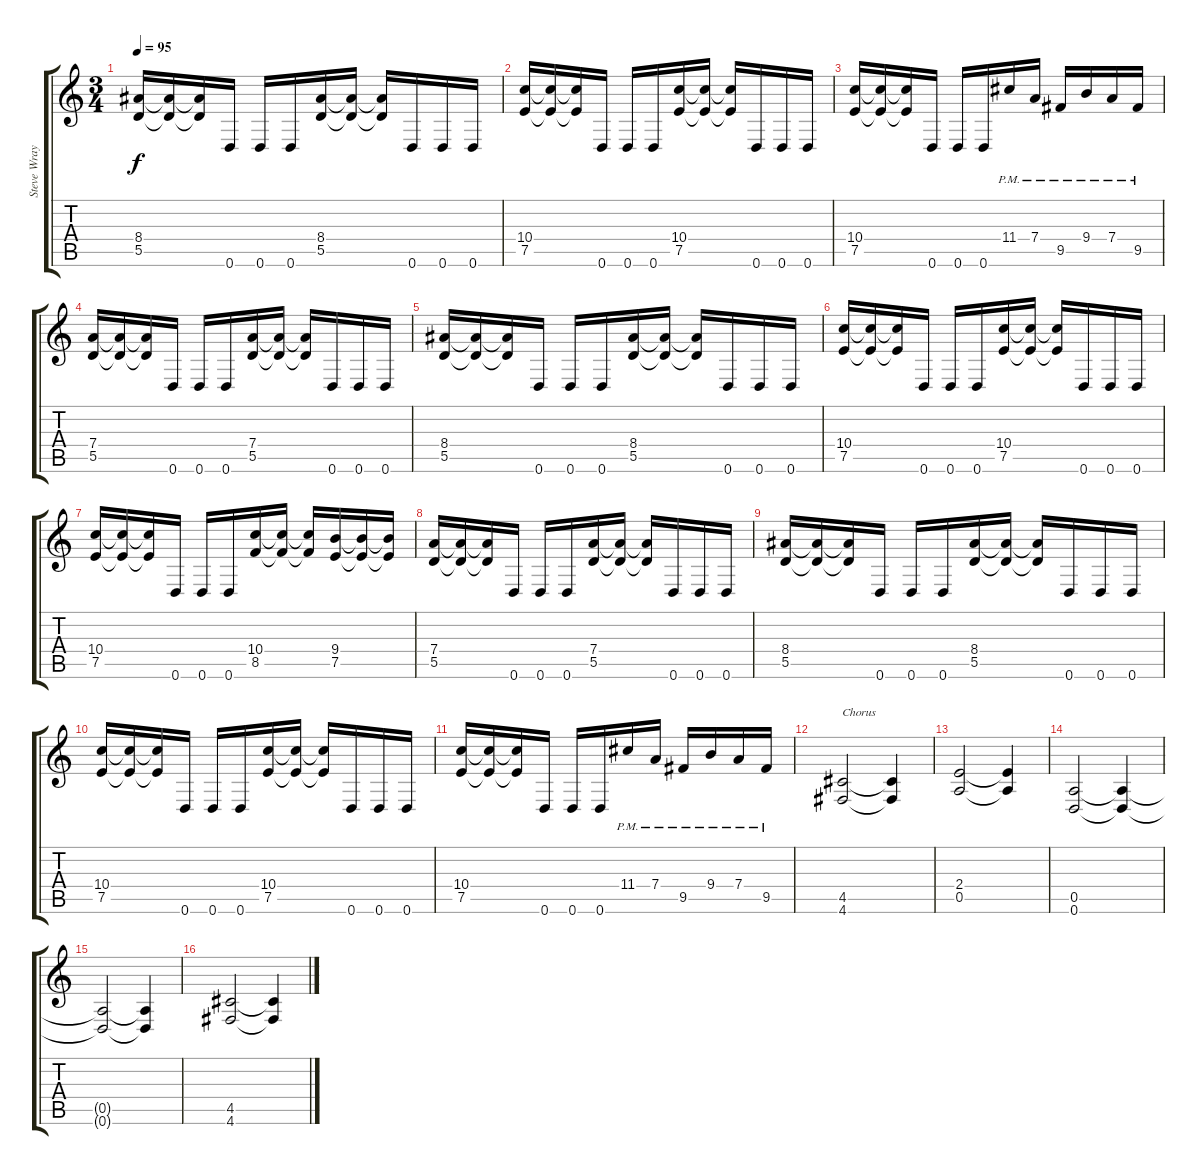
\track ("Steve Wray" "Steve Wray") {instrument distortionguitar}
\staff {score tabs}
\tuning (E4 B3 G3 D3 A2 D2) {hide}
\ts (3 4)
\tempo 95
\clef g2
\ks c
(8.4 5.5).16{dy f} (8.4{t} 5.5{t}).16 (8.4{t} 5.5{t}).16 0.6.16 0.6.16 0.6.16 (8.4 5.5).16 (8.4{t} 5.5{t}).16 (8.4{t} 5.5{t}).16 0.6.16 0.6.16 0.6.16 |
(10.4 7.5).16 (10.4{t} 7.5{t}).16 (10.4{t} 7.5{t}).16 0.6.16 0.6.16 0.6.16 (10.4 7.5).16 (10.4{t} 7.5{t}).16 (10.4{t} 7.5{t}).16 0.6.16 0.6.16 0.6.16 |
(10.4 7.5).16 (10.4{t} 7.5{t}).16 (10.4{t} 7.5{t}).16 0.6.16 0.6.16 0.6.16 11.4{pm}.16 7.4{pm}.16 9.5{pm}.16 9.4{pm}.16 7.4{pm}.16 9.5{pm}.16 |
(7.4 5.5).16 (7.4{t} 5.5{t}).16 (7.4{t} 5.5{t}).16 0.6.16 0.6.16 0.6.16 (7.4 5.5).16 (7.4{t} 5.5{t}).16 (7.4{t} 5.5{t}).16 0.6.16 0.6.16 0.6.16 |
(8.4 5.5).16 (8.4{t} 5.5{t}).16 (8.4{t} 5.5{t}).16 0.6.16 0.6.16 0.6.16 (8.4 5.5).16 (8.4{t} 5.5{t}).16 (8.4{t} 5.5{t}).16 0.6.16 0.6.16 0.6.16 |
(10.4 7.5).16 (10.4{t} 7.5{t}).16 (10.4{t} 7.5{t}).16 0.6.16 0.6.16 0.6.16 (10.4 7.5).16 (10.4{t} 7.5{t}).16 (10.4{t} 7.5{t}).16 0.6.16 0.6.16 0.6.16 |
(10.4 7.5).16 (10.4{t} 7.5{t}).16 (10.4{t} 7.5{t}).16 0.6.16 0.6.16 0.6.16 (10.4 8.5).16 (10.4{t} 8.5{t}).16 (10.4{t} 8.5{t}).16 (9.4 7.5).16 (9.4{t} 7.5{t}).16 (9.4{t} 7.5{t}).16 |
(7.4 5.5).16 (7.4{t} 5.5{t}).16 (7.4{t} 5.5{t}).16 0.6.16 0.6.16 0.6.16 (7.4 5.5).16 (7.4{t} 5.5{t}).16 (7.4{t} 5.5{t}).16 0.6.16 0.6.16 0.6.16 |
(8.4 5.5).16 (8.4{t} 5.5{t}).16 (8.4{t} 5.5{t}).16 0.6.16 0.6.16 0.6.16 (8.4 5.5).16 (8.4{t} 5.5{t}).16 (8.4{t} 5.5{t}).16 0.6.16 0.6.16 0.6.16 |
(10.4 7.5).16 (10.4{t} 7.5{t}).16 (10.4{t} 7.5{t}).16 0.6.16 0.6.16 0.6.16 (10.4 7.5).16 (10.4{t} 7.5{t}).16 (10.4{t} 7.5{t}).16 0.6.16 0.6.16 0.6.16 |
(10.4 7.5).16 (10.4{t} 7.5{t}).16 (10.4{t} 7.5{t}).16 0.6.16 0.6.16 0.6.16 11.4{pm}.16 7.4{pm}.16 9.5{pm}.16 9.4{pm}.16 7.4{pm}.16 9.5{pm}.16 |
(4.5 4.6).2{txt "Chorus"} (4.5{t} 4.6{t}).4 |
(2.4 0.5).2 (2.4{t} 0.5{t}).4 |
(0.5 0.6).2 (0.5{t} 0.6{t}).4 |
(0.5{t} 0.6{t}).2 (0.5{t} 0.6{t}).4 |
(4.5 4.6).2 (4.5{t} 4.6{t}).4
